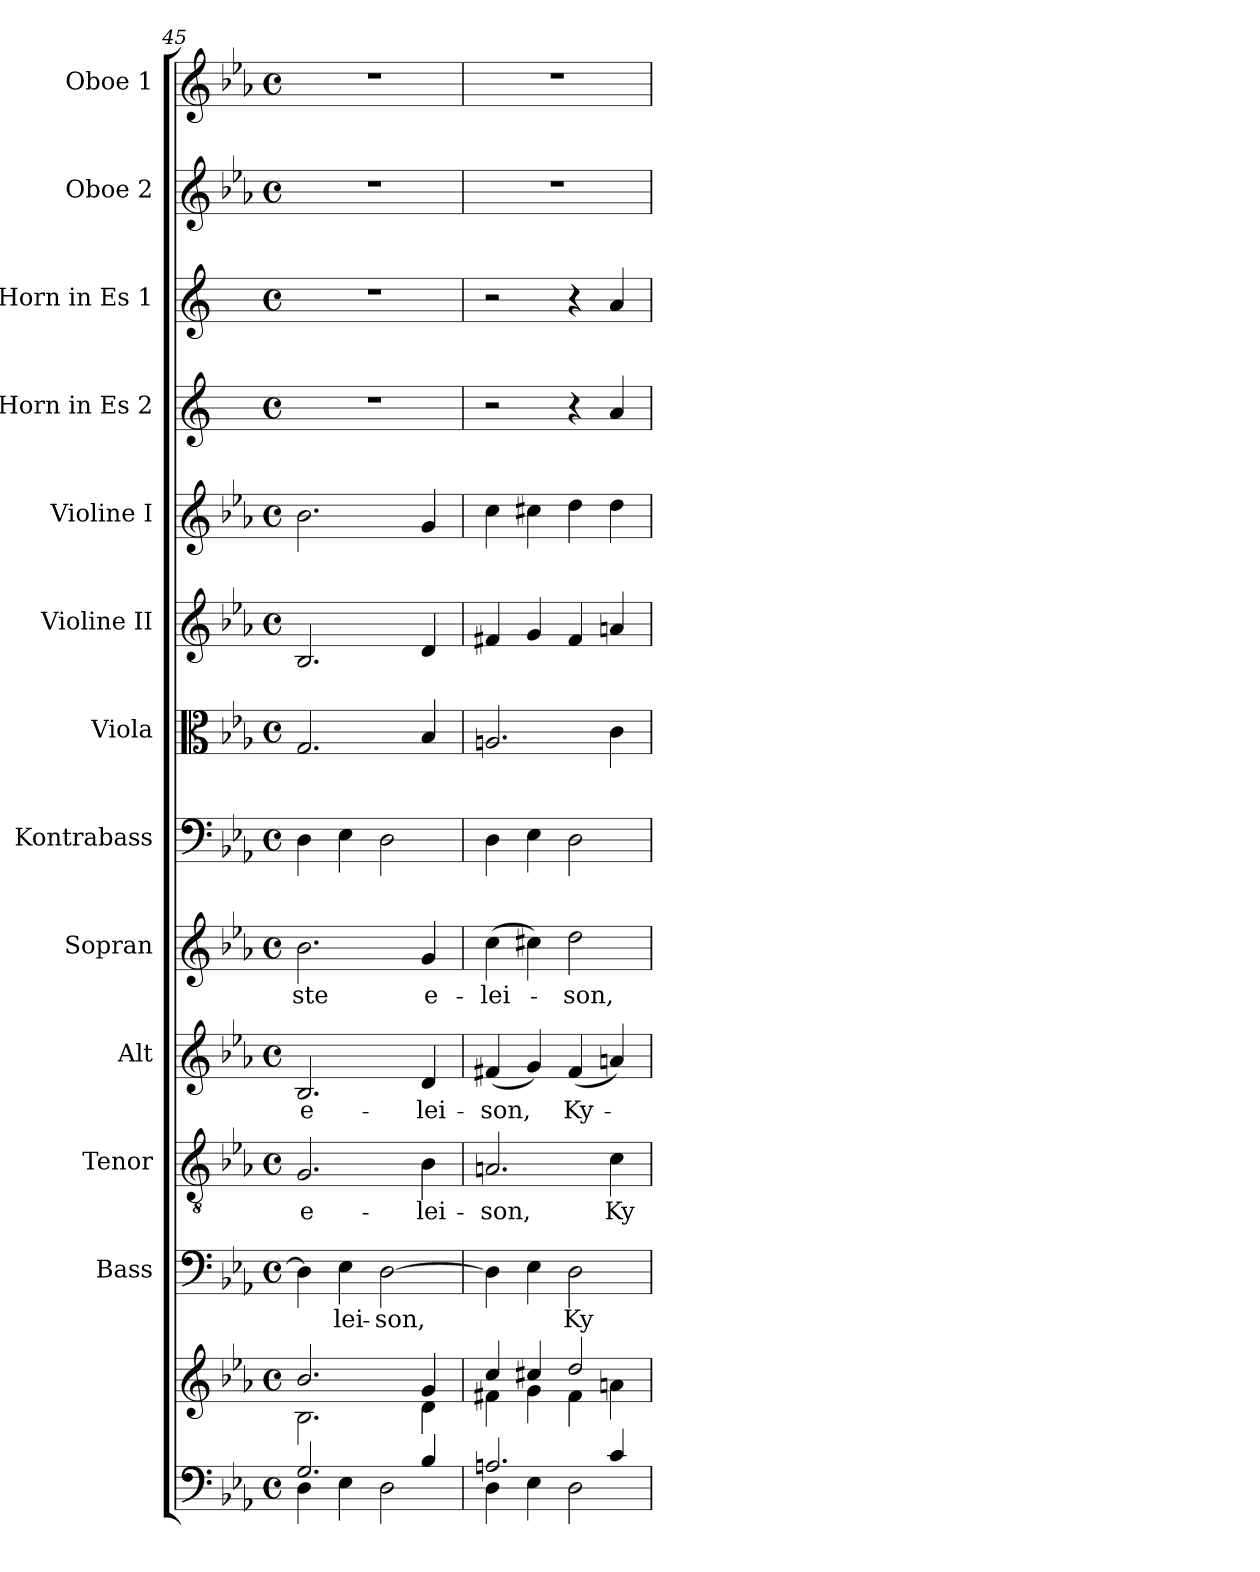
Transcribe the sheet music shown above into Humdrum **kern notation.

**kern	**kern	**kern	**text	**kern	**text	**kern	**text	**kern	**text	**kern	**kern	**kern	**kern	**kern	**kern	**kern	**kern
*part13	*part13	*part12	*part12	*part11	*part11	*part10	*part10	*part9	*part9	*part8	*part7	*part6	*part5	*part4	*part3	*part2	*part1
*staff14	*staff13	*staff12	*staff12	*staff11	*staff11	*staff10	*staff10	*staff9	*staff9	*staff8	*staff7	*staff6	*staff5	*staff4	*staff3	*staff2	*staff1
*	*	*I"Bass	*	*I"Tenor	*	*I"Alt	*	*I"Sopran	*	*I"Kontrabass	*I"Viola	*I"Violine II	*I"Violine I	*I"Horn in Es 2	*I"Horn in Es 1	*I"Oboe 2	*I"Oboe 1
*	*	*I'B.	*	*I'T.	*	*I'A.	*	*I'S.	*	*I'Kb.	*I'Vla.	*I'Vl. II	*I'Vl. I	*I'Hr. 2	*I'Hr. 1	*I'Ob. 2	*I'Ob. 1
*clefF4	*clefG2	*clefF4	*	*clefGv2	*	*clefG2	*	*clefG2	*	*clefF4	*clefC3	*clefG2	*clefG2	*clefG2	*clefG2	*clefG2	*clefG2
*	*	*	*	*	*	*	*	*	*	*ITrd7c12	*	*	*	*ITrd5c9	*ITrd5c9	*	*
*k[b-e-a-]	*k[b-e-a-]	*k[b-e-a-]	*	*k[b-e-a-]	*	*k[b-e-a-]	*	*k[b-e-a-]	*	*k[b-e-a-]	*k[b-e-a-]	*k[b-e-a-]	*k[b-e-a-]	*k[b-e-a-]	*k[b-e-a-]	*k[b-e-a-]	*k[b-e-a-]
*E-:	*E-:	*E-:	*	*E-:	*	*E-:	*	*E-:	*	*E-:	*E-:	*E-:	*E-:	*E-:	*E-:	*E-:	*E-:
*M4/4	*M4/4	*M4/4	*	*M4/4	*	*M4/4	*	*M4/4	*	*M4/4	*M4/4	*M4/4	*M4/4	*M4/4	*M4/4	*M4/4	*M4/4
*met(c)	*met(c)	*met(c)	*	*met(c)	*	*met(c)	*	*met(c)	*	*met(c)	*met(c)	*met(c)	*met(c)	*met(c)	*met(c)	*met(c)	*met(c)
=45	=45	=45	=45	=45	=45	=45	=45	=45	=45	=45	=45	=45	=45	=45	=45	=45	=45
*^	*^	*	*	*	*	*	*	*	*	*	*	*	*	*	*	*	*
!	!	!	!	!	!	!	!LO:LY:b	!	!LO:LY:b	!	!LO:LY:b	!	!	!	!	!	!	!	!
2.G/	4D\	2.b-/	2.B-\	4D\]	.	2.G/	e-	2.B-/	e-	2.b-\	-ste	4DD\	2.G/	2.B-/	2.b-\	1r	1r	1r	1r
!	!	!	!	!	!LO:LY:b	!	!	!	!	!	!	!	!	!	!	!	!	!	!
.	4E-\	.	.	4E-\	-lei-	.	.	.	.	.	.	4EE-\	.	.	.	.	.	.	.
!	!	!	!	!	!LO:LY:b	!	!	!	!	!	!	!	!	!	!	!	!	!	!
.	2D\	.	.	[2D\	-son,	.	.	.	.	.	.	2DD\	.	.	.	.	.	.	.
!	!	!	!	!	!	!	!LO:LY:b	!	!LO:LY:b	!	!LO:LY:b	!	!	!	!	!	!	!	!
4B-/	.	4g/	4d\	.	.	4B-\	-lei-	4d/	-lei-	4g/	e-	.	4B-/	4d/	4g/	.	.	.	.
=46	=46	=46	=46	=46	=46	=46	=46	=46	=46	=46	=46	=46	=46	=46	=46	=46	=46	=46	=46
!	!	!	!	!	!	!	!LO:LY:b	!	!LO:LY:b	!	!LO:LY:b	!	!	!	!	!	!	!	!
2.An/	4D\	4cc/	4f#X\	4D\]	.	2.An/	-son,	(<4f#X/	-son,	(>4cc\	-lei-	4DD\	2.An/	4f#X/	4cc\	2r	2r	1r	1r
.	4E-\	4cc#X/	4g\	4E-\	.	.	.	4g/)	.	4cc#X\)	.	4EE-\	.	4g/	4cc#X\	.	.	.	.
!	!	!	!	!	!LO:LY:b	!	!	!	!LO:LY:b	!	!LO:LY:b	!	!	!	!	!	!	!	!
.	2D\	2dd/	4f#\	2D\	Ky-	.	.	(<4f#/	Ky-	2dd\	-son,	2DD\	.	4f#/	4dd\	4r	4r	.	.
!	!	!	!	!	!	!	!LO:LY:b	!	!	!	!	!	!	!	!	!	!	!	!
4c/	.	.	4an\	.	.	4c\	Ky-	4an/)	.	.	.	.	4c\	4an/	4dd\	4c/	4c/	.	.
*v	*v	*	*	*	*	*	*	*	*	*	*	*	*	*	*	*	*	*	*
*	*v	*v	*	*	*	*	*	*	*	*	*	*	*	*	*	*	*	*
=	=	=	=	=	=	=	=	=	=	=	=	=	=	=	=	=	=
*-	*-	*-	*-	*-	*-	*-	*-	*-	*-	*-	*-	*-	*-	*-	*-	*-	*-
